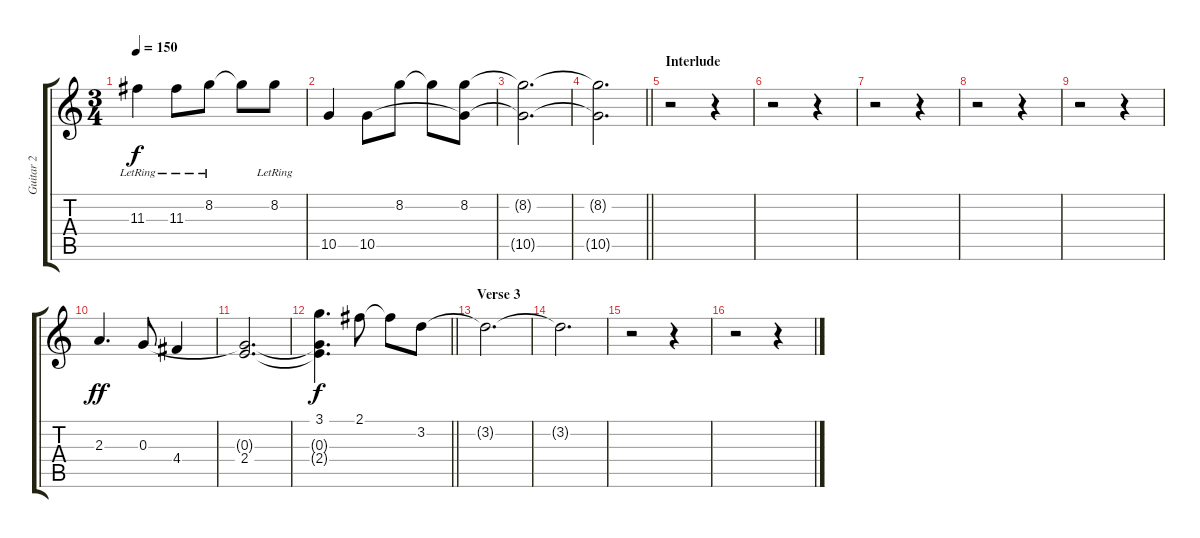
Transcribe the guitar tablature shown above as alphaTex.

\track ("Guitar 2" "Guitar 2") {instrument acousticguitarsteel}
\staff {score tabs}
\tuning (E4 B3 G3 D3 A2 E2) {hide}
\ts (3 4)
\tempo 150
\clef g2
\ks c
11.3{lr}.4{dy f} 11.3{lr}.8 8.2{lr}.8 8.2{t}.8 8.2{lr}.8 |
10.5.4 10.5.8 8.2.8 8.2{t}.8 (8.2 10.5{t}).8 |
(8.2{t} 10.5{t}).2{d} |
\barLineRight lightlight
(8.2{t} 10.5{t}).2{d} |
\section ("" "Interlude")
r.2 r.4 |
r.2 r.4 |
r.2 r.4 |
r.2 r.4 |
r.2 r.4 |
2.3.4{d dy ff volume 11 instrument electricguitarclean} 0.3.8 4.4.4 |
(0.3{t} 2.4).2{d} |
\barLineRight lightlight
(3.1 0.3{t} 2.4{t}).4{d dy f} 2.1.8 2.1{t}.8 3.2.8 |
\section ("" "Verse 3")
3.2{t}.2{d} |
3.2{t}.2{d} |
r.2 r.4 |
r.2 r.4
